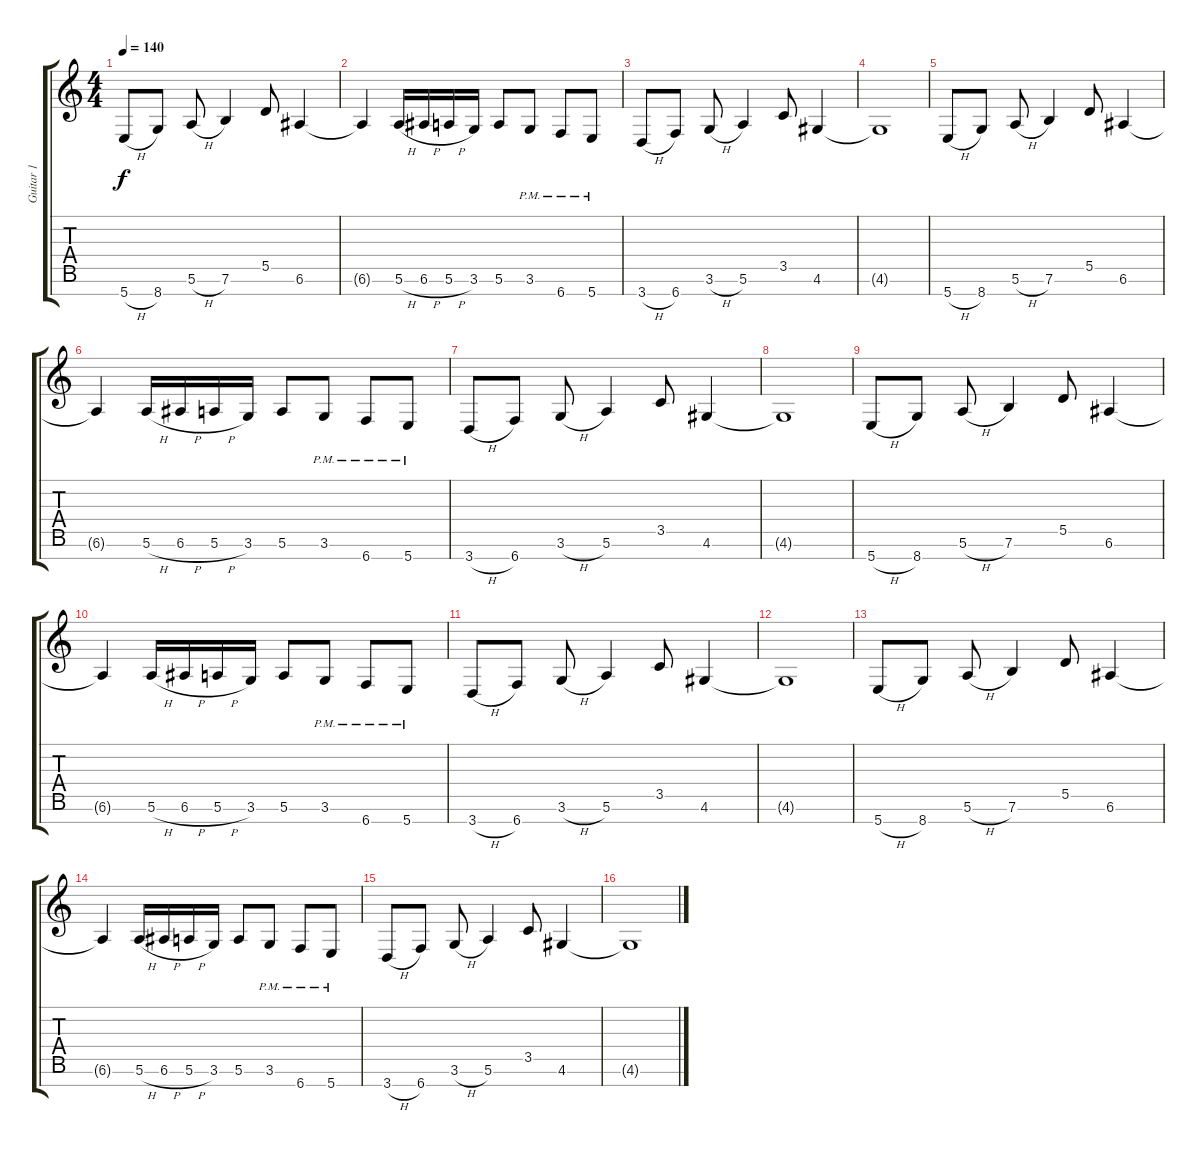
\track ("Guitar 1" "Guitar 1") {instrument distortionguitar}
\staff {score tabs}
\tuning (E4 B3 G3 D3 A2 E2 B1) {hide}
\ts (4 4)
\tempo 140
\clef g2
\ks c
5.7{h}.8{dy f} 8.7.8 5.6{h}.8 7.6.4 5.5.8 6.6.4 |
6.6{t}.4 5.6{h}.16 6.6{h}.16 5.6{h}.16 3.6.16 5.6.8 3.6{pm}.8 6.7{pm}.8 5.7{pm}.8 |
3.7{h}.8 6.7.8 3.6{h}.8 5.6.4 3.5.8 4.6.4 |
4.6{t}.1 |
5.7{h}.8 8.7.8 5.6{h}.8 7.6.4 5.5.8 6.6.4 |
6.6{t}.4 5.6{h}.16 6.6{h}.16 5.6{h}.16 3.6.16 5.6.8 3.6{pm}.8 6.7{pm}.8 5.7{pm}.8 |
3.7{h}.8 6.7.8 3.6{h}.8 5.6.4 3.5.8 4.6.4 |
4.6{t}.1 |
5.7{h}.8 8.7.8 5.6{h}.8 7.6.4 5.5.8 6.6.4 |
6.6{t}.4 5.6{h}.16 6.6{h}.16 5.6{h}.16 3.6.16 5.6.8 3.6{pm}.8 6.7{pm}.8 5.7{pm}.8 |
3.7{h}.8 6.7.8 3.6{h}.8 5.6.4 3.5.8 4.6.4 |
4.6{t}.1 |
5.7{h}.8 8.7.8 5.6{h}.8 7.6.4 5.5.8 6.6.4 |
6.6{t}.4 5.6{h}.16 6.6{h}.16 5.6{h}.16 3.6.16 5.6.8 3.6{pm}.8 6.7{pm}.8 5.7{pm}.8 |
3.7{h}.8 6.7.8 3.6{h}.8 5.6.4 3.5.8 4.6.4 |
4.6{t}.1
